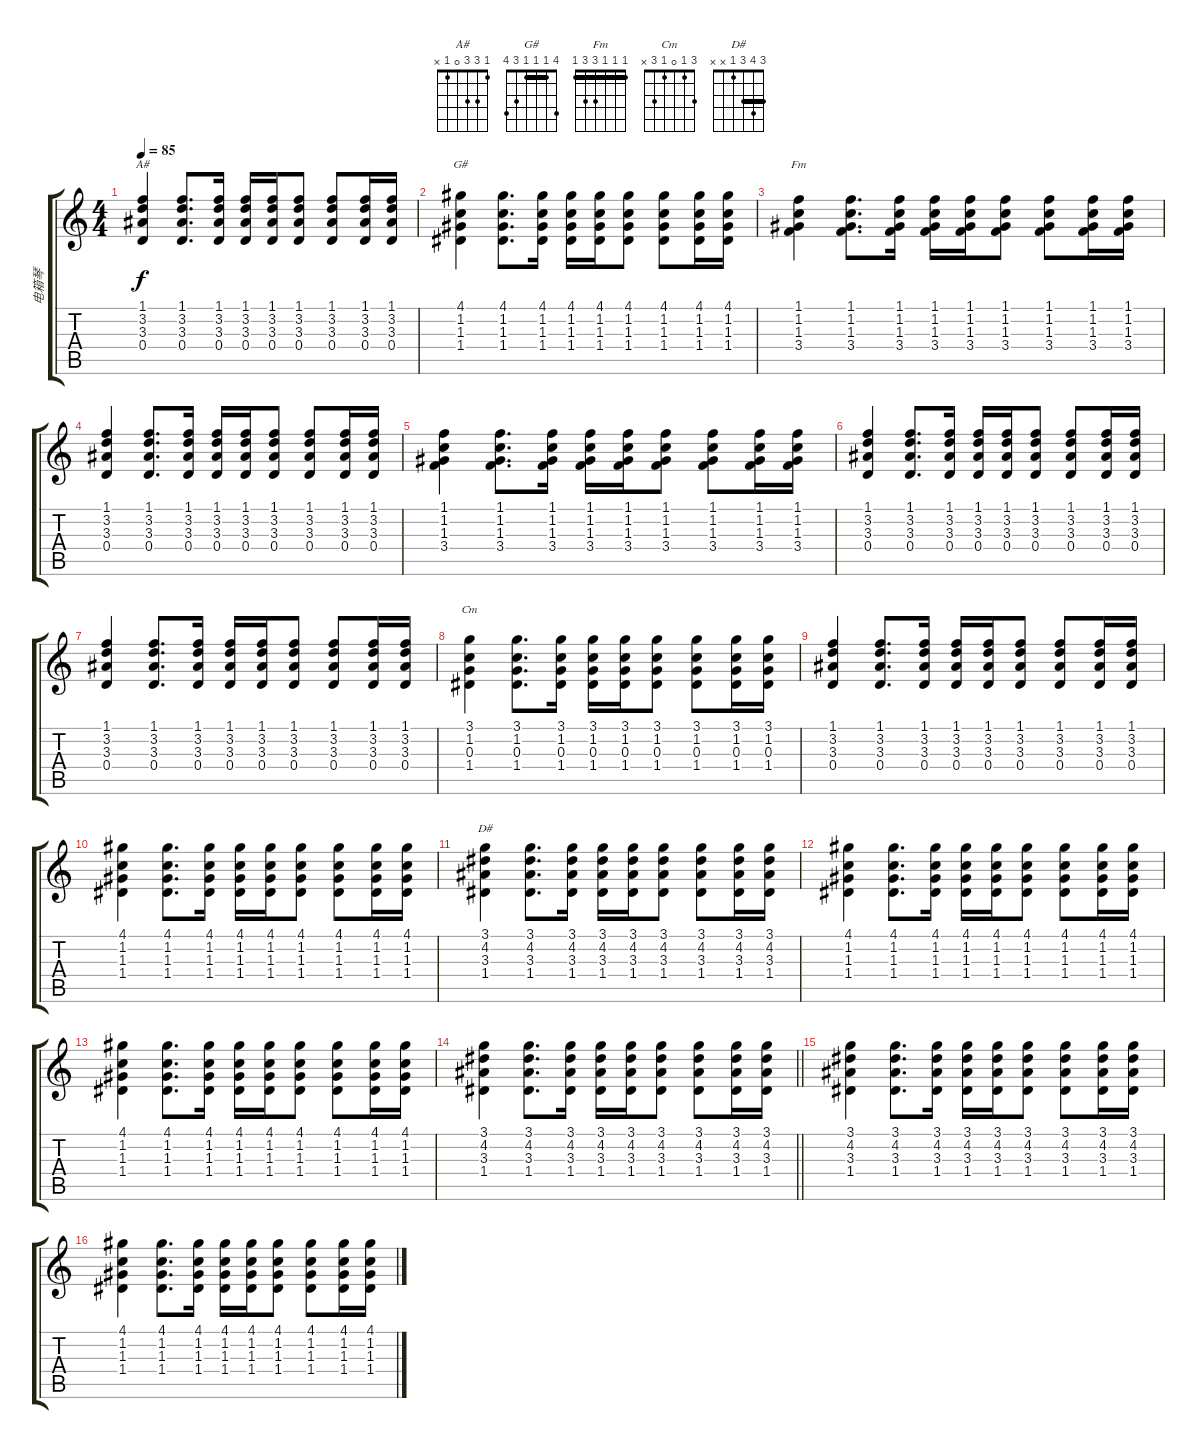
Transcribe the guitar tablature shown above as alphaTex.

\track ("电箱琴" "电箱琴") {instrument acousticguitarnylon}
\staff {score tabs}
\tuning (E4 B3 G3 D3 A2 E2) {hide}
\chord ("A#" 1 3 3 0 1 x)
\chord ("G#" 4 1 1 1 3 4) {barre 1}
\chord ("Fm" 1 1 1 3 3 1) {barre 1}
\chord ("Cm" 3 1 0 1 3 x)
\chord ("D#" 3 4 3 1 x x) {barre 3}
\ts (4 4)
\tempo 85
\clef g2
\ks c
(1.1 3.2 3.3 0.4).4{ch "A#" dy f} (1.1 3.2 3.3 0.4).8{d} (1.1 3.2 3.3 0.4).16 (1.1 3.2 3.3 0.4).16 (1.1 3.2 3.3 0.4).16 (1.1 3.2 3.3 0.4).8 (1.1 3.2 3.3 0.4).8 (1.1 3.2 3.3 0.4).16 (1.1 3.2 3.3 0.4).16 |
(4.1 1.2 1.3 1.4).4{ch "G#"} (4.1 1.2 1.3 1.4).8{d} (4.1 1.2 1.3 1.4).16 (4.1 1.2 1.3 1.4).16 (4.1 1.2 1.3 1.4).16 (4.1 1.2 1.3 1.4).8 (4.1 1.2 1.3 1.4).8 (4.1 1.2 1.3 1.4).16 (4.1 1.2 1.3 1.4).16 |
(1.1 1.2 1.3 3.4).4{ch "Fm"} (1.1 1.2 1.3 3.4).8{d} (1.1 1.2 1.3 3.4).16 (1.1 1.2 1.3 3.4).16 (1.1 1.2 1.3 3.4).16 (1.1 1.2 1.3 3.4).8 (1.1 1.2 1.3 3.4).8 (1.1 1.2 1.3 3.4).16 (1.1 1.2 1.3 3.4).16 |
(1.1 3.2 3.3 0.4).4 (1.1 3.2 3.3 0.4).8{d} (1.1 3.2 3.3 0.4).16 (1.1 3.2 3.3 0.4).16 (1.1 3.2 3.3 0.4).16 (1.1 3.2 3.3 0.4).8 (1.1 3.2 3.3 0.4).8 (1.1 3.2 3.3 0.4).16 (1.1 3.2 3.3 0.4).16 |
(1.1 1.2 1.3 3.4).4 (1.1 1.2 1.3 3.4).8{d} (1.1 1.2 1.3 3.4).16 (1.1 1.2 1.3 3.4).16 (1.1 1.2 1.3 3.4).16 (1.1 1.2 1.3 3.4).8 (1.1 1.2 1.3 3.4).8 (1.1 1.2 1.3 3.4).16 (1.1 1.2 1.3 3.4).16 |
(1.1 3.2 3.3 0.4).4 (1.1 3.2 3.3 0.4).8{d} (1.1 3.2 3.3 0.4).16 (1.1 3.2 3.3 0.4).16 (1.1 3.2 3.3 0.4).16 (1.1 3.2 3.3 0.4).8 (1.1 3.2 3.3 0.4).8 (1.1 3.2 3.3 0.4).16 (1.1 3.2 3.3 0.4).16 |
(1.1 3.2 3.3 0.4).4 (1.1 3.2 3.3 0.4).8{d} (1.1 3.2 3.3 0.4).16 (1.1 3.2 3.3 0.4).16 (1.1 3.2 3.3 0.4).16 (1.1 3.2 3.3 0.4).8 (1.1 3.2 3.3 0.4).8 (1.1 3.2 3.3 0.4).16 (1.1 3.2 3.3 0.4).16 |
(3.1 1.2 0.3 1.4).4{ch "Cm"} (3.1 1.2 0.3 1.4).8{d} (3.1 1.2 0.3 1.4).16 (3.1 1.2 0.3 1.4).16 (3.1 1.2 0.3 1.4).16 (3.1 1.2 0.3 1.4).8 (3.1 1.2 0.3 1.4).8 (3.1 1.2 0.3 1.4).16 (3.1 1.2 0.3 1.4).16 |
(1.1 3.2 3.3 0.4).4 (1.1 3.2 3.3 0.4).8{d} (1.1 3.2 3.3 0.4).16 (1.1 3.2 3.3 0.4).16 (1.1 3.2 3.3 0.4).16 (1.1 3.2 3.3 0.4).8 (1.1 3.2 3.3 0.4).8 (1.1 3.2 3.3 0.4).16 (1.1 3.2 3.3 0.4).16 |
(4.1 1.2 1.3 1.4).4 (4.1 1.2 1.3 1.4).8{d} (4.1 1.2 1.3 1.4).16 (4.1 1.2 1.3 1.4).16 (4.1 1.2 1.3 1.4).16 (4.1 1.2 1.3 1.4).8 (4.1 1.2 1.3 1.4).8 (4.1 1.2 1.3 1.4).16 (4.1 1.2 1.3 1.4).16 |
(3.1 4.2 3.3 1.4).4{ch "D#"} (3.1 4.2 3.3 1.4).8{d} (3.1 4.2 3.3 1.4).16 (3.1 4.2 3.3 1.4).16 (3.1 4.2 3.3 1.4).16 (3.1 4.2 3.3 1.4).8 (3.1 4.2 3.3 1.4).8 (3.1 4.2 3.3 1.4).16 (3.1 4.2 3.3 1.4).16 |
(4.1 1.2 1.3 1.4).4 (4.1 1.2 1.3 1.4).8{d} (4.1 1.2 1.3 1.4).16 (4.1 1.2 1.3 1.4).16 (4.1 1.2 1.3 1.4).16 (4.1 1.2 1.3 1.4).8 (4.1 1.2 1.3 1.4).8 (4.1 1.2 1.3 1.4).16 (4.1 1.2 1.3 1.4).16 |
(4.1 1.2 1.3 1.4).4 (4.1 1.2 1.3 1.4).8{d} (4.1 1.2 1.3 1.4).16 (4.1 1.2 1.3 1.4).16 (4.1 1.2 1.3 1.4).16 (4.1 1.2 1.3 1.4).8 (4.1 1.2 1.3 1.4).8 (4.1 1.2 1.3 1.4).16 (4.1 1.2 1.3 1.4).16 |
\barLineRight lightlight
(3.1 4.2 3.3 1.4).4 (3.1 4.2 3.3 1.4).8{d} (3.1 4.2 3.3 1.4).16 (3.1 4.2 3.3 1.4).16 (3.1 4.2 3.3 1.4).16 (3.1 4.2 3.3 1.4).8 (3.1 4.2 3.3 1.4).8 (3.1 4.2 3.3 1.4).16 (3.1 4.2 3.3 1.4).16 |
(3.1 4.2 3.3 1.4).4 (3.1 4.2 3.3 1.4).8{d} (3.1 4.2 3.3 1.4).16 (3.1 4.2 3.3 1.4).16 (3.1 4.2 3.3 1.4).16 (3.1 4.2 3.3 1.4).8 (3.1 4.2 3.3 1.4).8 (3.1 4.2 3.3 1.4).16 (3.1 4.2 3.3 1.4).16 |
(4.1 1.2 1.3 1.4).4 (4.1 1.2 1.3 1.4).8{d} (4.1 1.2 1.3 1.4).16 (4.1 1.2 1.3 1.4).16 (4.1 1.2 1.3 1.4).16 (4.1 1.2 1.3 1.4).8 (4.1 1.2 1.3 1.4).8 (4.1 1.2 1.3 1.4).16 (4.1 1.2 1.3 1.4).16
